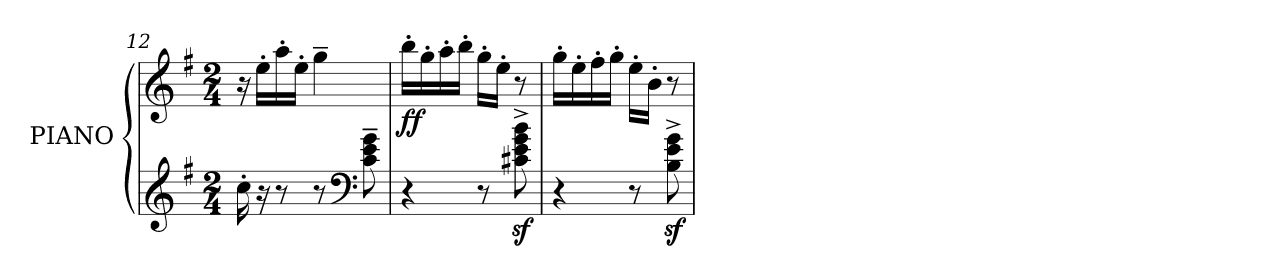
**kern	**kern	**dynam
*part1	*part1	*part1
*staff2	*staff1	*staff1/2
*I"PIANO	*	*
*I'Pno.	*	*
!!LO:LB:g=z
*clefG2	*clefG2	*
*k[f#]	*k[f#]	*
*M2/4	*M2/4	*
=12	=12	=12
16cc'\	16r	.
16r	16ee'\LL	.
8r	16aa'\	.
.	16ee'\JJ	.
8r	4gg~\	.
*clefF4	*	*
8c\~ 8e\~ 8g\~	.	.
=13	=13	=13
!	!	!LO:DY:b
4r	16bb'\LL	ff
.	16gg'\	.
.	16aa'\	.
.	16bb'\JJ	.
8r	16gg'\LL	.
.	16ee'\JJ	.
8c#X\z>^ 8e\z>^ 8g\z>^ 8b\z>^	8r	.
=14	=14	=14
4r	16gg'\LL	.
.	16ee'\	.
.	16ff#'\	.
.	16gg'\JJ	.
8r	16ee'\LL	.
.	16b'\JJ	.
8B\z>^ 8e\z>^ 8g\z>^	8r	.
=	=	=
*-	*-	*-
